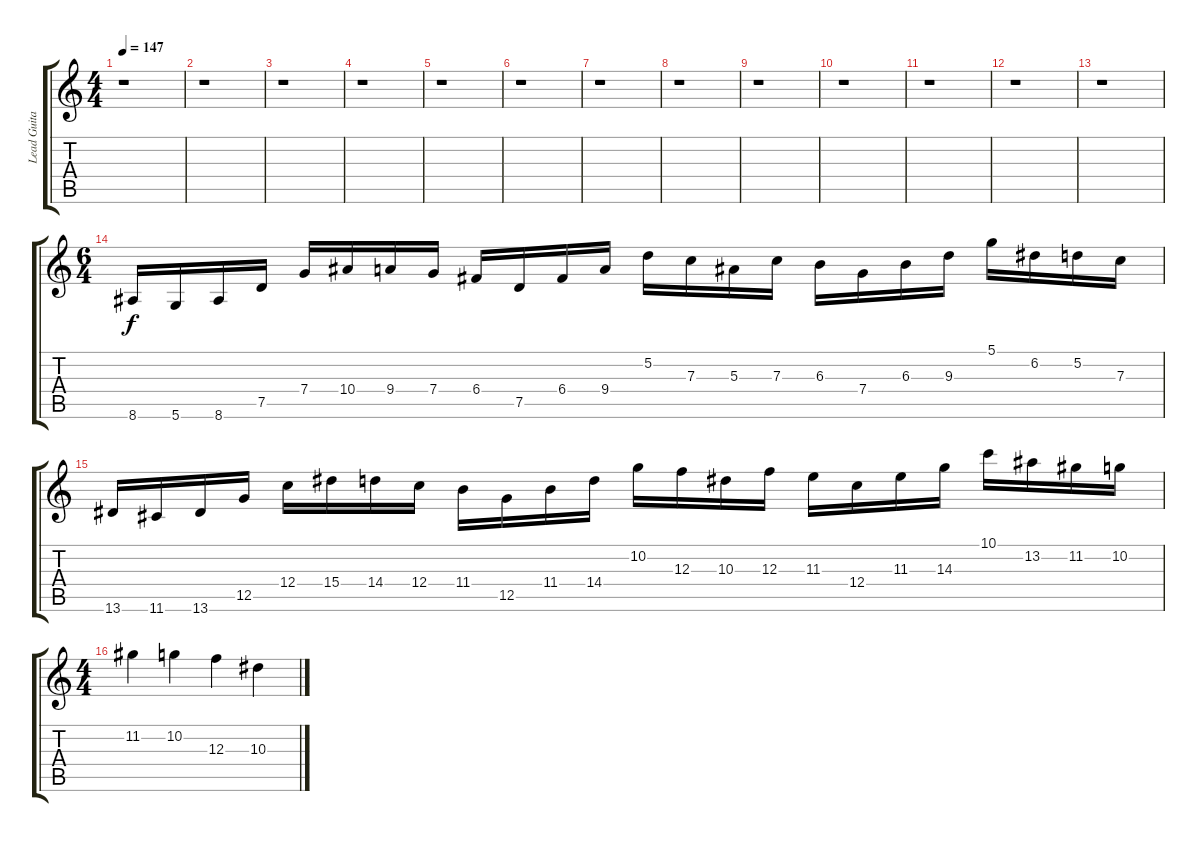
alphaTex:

\track ("Lead Guitar II" "Lead Guita") {instrument distortionguitar}
\staff {score tabs}
\tuning (D4 A3 F3 C3 G2 D2) {hide}
\ts (4 4)
\tempo 147
\clef g2
\ks c
r.1{dy f} |
r.1 |
r.1 |
r.1 |
r.1 |
r.1 |
r.1 |
r.1 |
r.1 |
r.1 |
r.1 |
r.1 |
r.1 |
\ts (6 4)
8.6.16{volume 14} 5.6.16 8.6.16 7.5.16 7.4.16 10.4.16 9.4.16 7.4.16 6.4.16 7.5.16 6.4.16 9.4.16 5.2.16 7.3.16 5.3.16 7.3.16 6.3.16 7.4.16 6.3.16 9.3.16 5.1.16 6.2.16 5.2.16 7.3.16 |
13.6.16 11.6.16 13.6.16 12.5.16 12.4.16 15.4.16 14.4.16 12.4.16 11.4.16 12.5.16 11.4.16 14.4.16 10.2.16 12.3.16 10.3.16 12.3.16 11.3.16 12.4.16 11.3.16 14.3.16 10.1.16 13.2.16 11.2.16 10.2.16 |
\ts (4 4)
11.2.4 10.2.4 12.3.4 10.3.4
